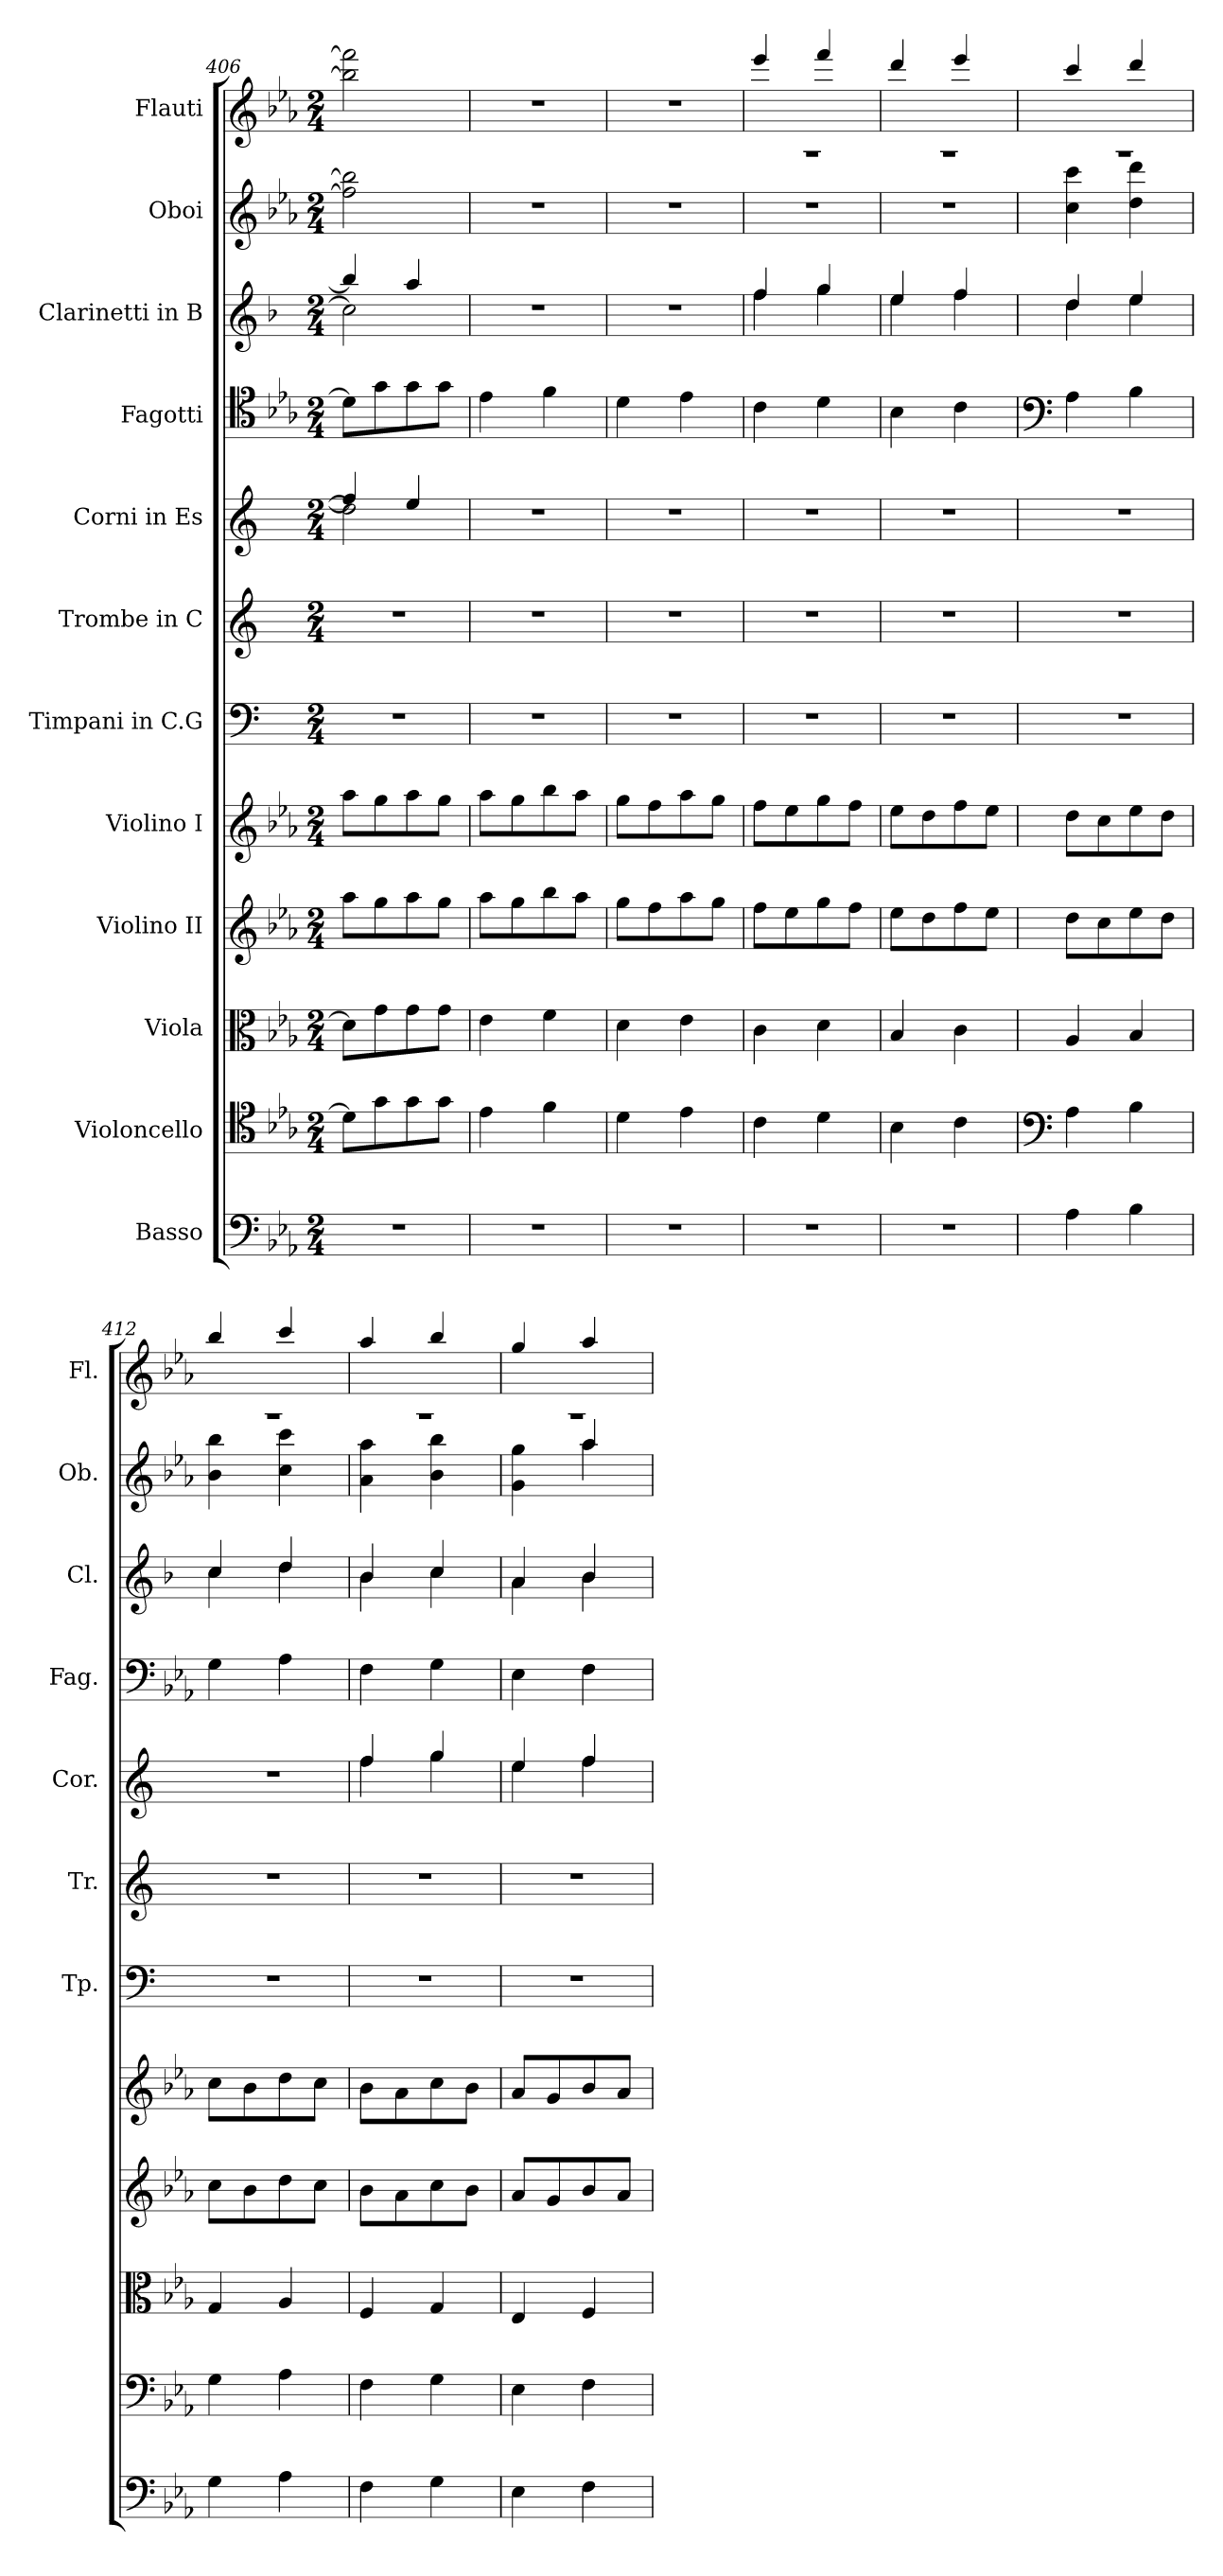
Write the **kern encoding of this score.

**kern	**kern	**kern	**kern	**kern	**kern	**kern	**kern	**kern	**kern	**kern	**kern
*part12	*part11	*part10	*part9	*part8	*part7	*part6	*part5	*part4	*part3	*part2	*part1
*staff12	*staff11	*staff10	*staff9	*staff8	*staff7	*staff6	*staff5	*staff4	*staff3	*staff2	*staff1
*I"Basso	*I"Violoncello	*I"Viola	*I"Violino II	*I"Violino I	*I"Timpani in C.G	*I"Trombe in C	*I"Corni in Es	*I"Fagotti	*I"Clarinetti in B	*I"Oboi	*I"Flauti
*	*	*	*	*	*I'Tp.	*I'Tr.	*I'Cor.	*I'Fag.	*I'Cl.	*I'Ob.	*I'Fl.
*clefF4	*clefC4	*clefC3	*clefG2	*clefG2	*clefF4	*clefG2	*clefG2	*clefC4	*clefG2	*clefG2	*clefG2
*ITrd7c12	*	*	*	*	*	*	*ITrd5c9	*	*ITrd1c2	*	*
*k[b-e-a-]	*k[b-e-a-]	*k[b-e-a-]	*k[b-e-a-]	*k[b-e-a-]	*k[]	*k[]	*k[b-e-a-]	*k[b-e-a-]	*k[b-e-a-]	*k[b-e-a-]	*k[b-e-a-]
*M2/4	*M2/4	*M2/4	*M2/4	*M2/4	*M2/4	*M2/4	*M2/4	*M2/4	*M2/4	*M2/4	*M2/4
=406	=406	=406	=406	=406	=406	=406	=406	=406	=406	=406	=406
*	*	*	*	*	*	*	*^	*	*^	*	*
2r	8d\L]	8d\L]	8aa-\L	8aa-\L	2r	2r	4a-/]	2f\]	8d\L]	4aa-/]	2b\]	2ff\] 2bb\]	2bb\] 2fff\]
.	8g\	8g\	8gg\	8gg\	.	.	.	.	8g\	.	.	.	.
.	8g\	8g\	8aa-\	8aa-\	.	.	4g/	.	8g\	4gg/	.	.	.
.	8g\J	8g\J	8gg\J	8gg\J	.	.	.	.	8g\J	.	.	.	.
*	*	*	*	*	*	*	*v	*v	*	*v	*v	*	*
!!LO:PB:g=z
=407	=407	=407	=407	=407	=407	=407	=407	=407	=407	=407	=407
2r	4e-\	4e-\	8aa-\L	8aa-\L	2r	2r	2r	4e-\	2r	2r	2r
.	.	.	8gg\	8gg\	.	.	.	.	.	.	.
.	4f\	4f\	8bb-\	8bb-\	.	.	.	4f\	.	.	.
.	.	.	8aa-\J	8aa-\J	.	.	.	.	.	.	.
=408	=408	=408	=408	=408	=408	=408	=408	=408	=408	=408	=408
2r	4d\	4d\	8gg\L	8gg\L	2r	2r	2r	4d\	2r	2r	2r
.	.	.	8ff\	8ff\	.	.	.	.	.	.	.
.	4e-\	4e-\	8aa-\	8aa-\	.	.	.	4e-\	.	.	.
.	.	.	8gg\J	8gg\J	.	.	.	.	.	.	.
=409	=409	=409	=409	=409	=409	=409	=409	=409	=409	=409	=409
*	*	*	*	*	*	*	*	*	*^	*	*^
2r	4c\	4c\	8ff\L	8ff\L	2r	2r	2r	4c\	4ee-/	4ee-\	2r	2rA	4eee-/
.	.	.	8ee-\	8ee-\	.	.	.	.	.	.	.	.	.
.	4d\	4d\	8gg\	8gg\	.	.	.	4d\	4ff/	4ff\	.	.	4fff/
.	.	.	8ff\J	8ff\J	.	.	.	.	.	.	.	.	.
=410	=410	=410	=410	=410	=410	=410	=410	=410	=410	=410	=410	=410	=410
2r	4B-\	4B-/	8ee-\L	8ee-\L	2r	2r	2r	4B-\	4dd/	4dd\	2r	2rA	4ddd/
.	.	.	8dd\	8dd\	.	.	.	.	.	.	.	.	.
.	4c\	4c\	8ff\	8ff\	.	.	.	4c\	4ee-/	4ee-\	.	.	4eee-/
.	.	.	8ee-\J	8ee-\J	.	.	.	.	.	.	.	.	.
=411	=411	=411	=411	=411	=411	=411	=411	=411	=411	=411	=411	=411	=411
*	*clefF4	*	*	*	*	*	*	*clefF4	*	*	*	*	*
4AA-\	4A-\	4A-/	8dd\L	8dd\L	2r	2r	2r	4A-\	4cc/	4cc\	4cc\ 4ccc\	2rA	4ccc/
.	.	.	8cc\	8cc\	.	.	.	.	.	.	.	.	.
4BB-\	4B-\	4B-/	8ee-\	8ee-\	.	.	.	4B-\	4dd/	4dd\	4dd\ 4ddd\	.	4ddd/
.	.	.	8dd\J	8dd\J	.	.	.	.	.	.	.	.	.
=412	=412	=412	=412	=412	=412	=412	=412	=412	=412	=412	=412	=412	=412
4GG\	4G\	4G/	8cc\L	8cc\L	2r	2r	2r	4G\	4b-/	4b-\	4b-\ 4bb-\	2rA	4bb-/
.	.	.	8b-\	8b-\	.	.	.	.	.	.	.	.	.
4AA-\	4A-\	4A-/	8dd\	8dd\	.	.	.	4A-\	4cc/	4cc\	4cc\ 4ccc\	.	4ccc/
.	.	.	8cc\J	8cc\J	.	.	.	.	.	.	.	.	.
=413	=413	=413	=413	=413	=413	=413	=413	=413	=413	=413	=413	=413	=413
*	*	*	*	*	*	*	*^	*	*	*	*	*	*
4FF\	4F\	4F/	8b-\L	8b-\L	2r	2r	4a-/	4a-\	4F\	4a-/	4a-\	4a-\ 4aa-\	2rA	4aa-/
.	.	.	8a-\	8a-\	.	.	.	.	.	.	.	.	.	.
4GG\	4G\	4G/	8cc\	8cc\	.	.	4b-/	4b-\	4G\	4b-/	4b-\	4b-\ 4bb-\	.	4bb-/
.	.	.	8b-\J	8b-\J	.	.	.	.	.	.	.	.	.	.
=414	=414	=414	=414	=414	=414	=414	=414	=414	=414	=414	=414	=414	=414	=414
*	*	*	*	*	*	*	*	*	*	*	*	*^	*	*
4EE-\	4E-\	4E-/	8a-/L	8a-/L	2r	2r	4g/	4g\	4E-\	4g/	4g\	4g\ 4gg\	4ryy	2rA	4gg/
.	.	.	8g/	8g/	.	.	.	.	.	.	.	.	.	.	.
4FF\	4F\	4F/	8b-/	8b-/	.	.	4a-/	4a-\	4F\	4a-/	4a-\	4aa-/	4aa-\	.	4aa-/
.	.	.	8a-/J	8a-/J	.	.	.	.	.	.	.	.	.	.	.
*	*	*	*	*	*	*	*	*	*	*v	*v	*	*	*v	*v
*	*	*	*	*	*	*	*v	*v	*	*	*v	*v	*
=	=	=	=	=	=	=	=	=	=	=	=
*-	*-	*-	*-	*-	*-	*-	*-	*-	*-	*-	*-
